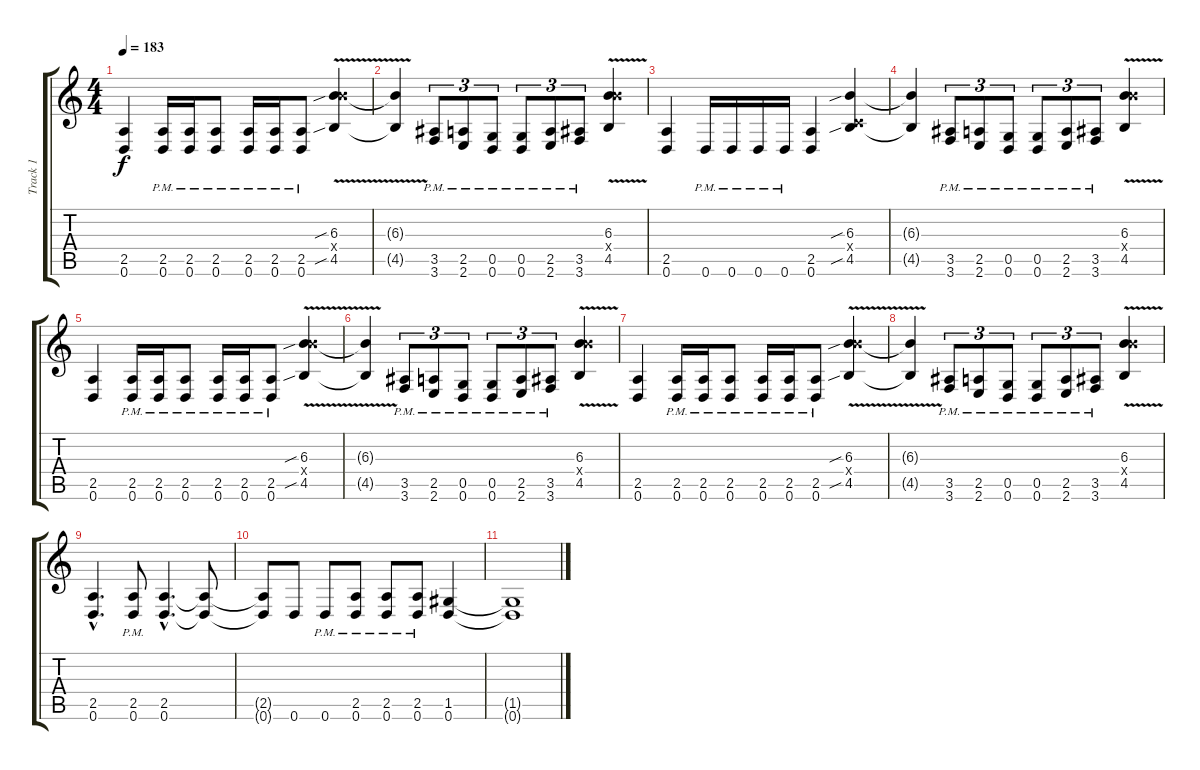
\track ("Track 1" "Track 1") {instrument distortionguitar}
\staff {score tabs}
\tuning (D4 A3 F3 C3 G2 D2) {hide}
\ts (4 4)
\tempo 183
\clef g2
\ks c
(2.5 0.6).4{dy f} (2.5{pm} 0.6{pm}).16 (2.5{pm} 0.6{pm}).16 (2.5{pm} 0.6{pm}).8 (2.5{pm} 0.6{pm}).16 (2.5{pm} 0.6{pm}).16 (2.5{pm} 0.6{pm}).8 (6.3{v sib} 11.4{x} 4.5{v sib}).4 |
(6.3{t} 4.5{t}).4 (3.5{pm} 3.6{pm}).8{tu (3 2)} (2.5{pm} 2.6{pm}).8{tu (3 2)} (0.5{pm} 0.6{pm}).8{tu (3 2)} (0.5{pm} 0.6{pm}).8{tu (3 2)} (2.5{pm} 2.6{pm}).8{tu (3 2)} (3.5{pm} 3.6{pm}).8{tu (3 2)} (6.3{v} 11.4{x} 4.5{v}).4 |
(2.5 0.6).4 0.6{pm}.16 0.6{pm}.16 0.6{pm}.16 0.6{pm}.16 (2.5 0.6).4 (6.3{sib} 0.4{x} 4.5{sib}).4 |
(6.3{t} 4.5{t}).4 (3.5{pm} 3.6{pm}).8{tu (3 2)} (2.5{pm} 2.6{pm}).8{tu (3 2)} (0.5{pm} 0.6{pm}).8{tu (3 2)} (0.5{pm} 0.6{pm}).8{tu (3 2)} (2.5{pm} 2.6{pm}).8{tu (3 2)} (3.5{pm} 3.6{pm}).8{tu (3 2)} (6.3{v} 11.4{x} 4.5{v}).4 |
(2.5 0.6).4 (2.5{pm} 0.6{pm}).16 (2.5{pm} 0.6{pm}).16 (2.5{pm} 0.6{pm}).8 (2.5{pm} 0.6{pm}).16 (2.5{pm} 0.6{pm}).16 (2.5{pm} 0.6{pm}).8 (6.3{v sib} 11.4{x} 4.5{v sib}).4 |
(6.3{t} 4.5{t}).4 (3.5{pm} 3.6{pm}).8{tu (3 2)} (2.5{pm} 2.6{pm}).8{tu (3 2)} (0.5{pm} 0.6{pm}).8{tu (3 2)} (0.5{pm} 0.6{pm}).8{tu (3 2)} (2.5{pm} 2.6{pm}).8{tu (3 2)} (3.5{pm} 3.6{pm}).8{tu (3 2)} (6.3{v} 11.4{x} 4.5{v}).4 |
(2.5 0.6).4 (2.5{pm} 0.6{pm}).16 (2.5{pm} 0.6{pm}).16 (2.5{pm} 0.6{pm}).8 (2.5{pm} 0.6{pm}).16 (2.5{pm} 0.6{pm}).16 (2.5{pm} 0.6{pm}).8 (6.3{v sib} 11.4{x} 4.5{v sib}).4 |
(6.3{t} 4.5{t}).4 (3.5{pm} 3.6{pm}).8{tu (3 2)} (2.5{pm} 2.6{pm}).8{tu (3 2)} (0.5{pm} 0.6{pm}).8{tu (3 2)} (0.5{pm} 0.6{pm}).8{tu (3 2)} (2.5{pm} 2.6{pm}).8{tu (3 2)} (3.5{pm} 3.6{pm}).8{tu (3 2)} (6.3{v} 11.4{x} 4.5{v}).4 |
(2.5{hac} 0.6{hac}).4{d} (2.5{pm} 0.6{pm}).8 (2.5{hac} 0.6{hac}).4{d} (2.5{t} 0.6{t}).8 |
(2.5{t} 0.6{t}).8 0.6.8 0.6{pm}.8 (2.5{pm} 0.6{pm}).8 (2.5{pm} 0.6{pm}).8 (2.5{pm} 0.6{pm}).8 (1.5 0.6).4{volume 0} |
(1.5{t} 0.6{t}).1
